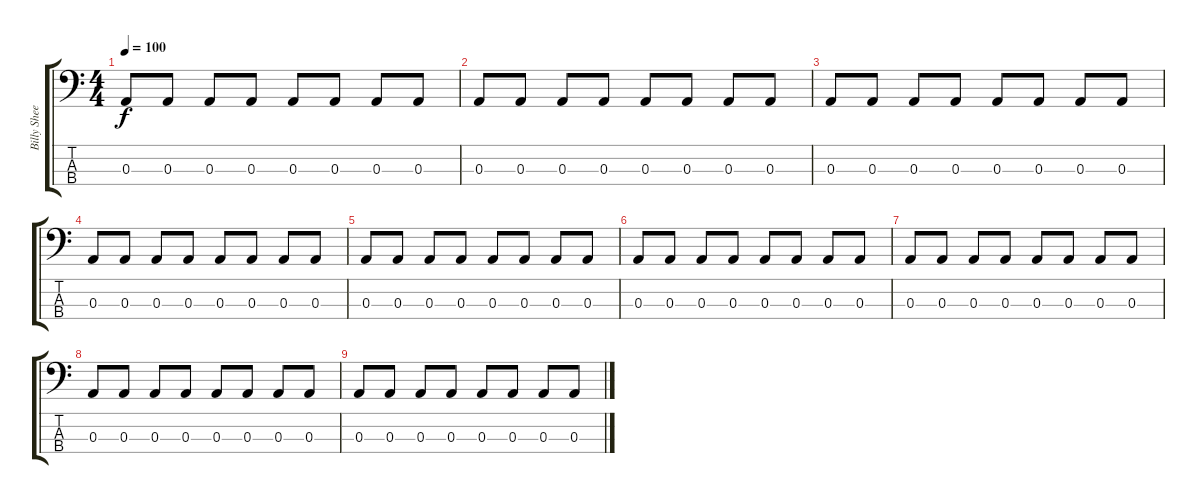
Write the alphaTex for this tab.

\track ("Billy Sheehan" "Billy Shee") {instrument electricbassfinger}
\staff {score tabs}
\tuning (G2 D2 A1 E1) {hide}
\ts (4 4)
\tempo 100
\clef f4
\ks c
0.3.8{dy f} 0.3.8 0.3.8 0.3.8 0.3.8 0.3.8 0.3.8 0.3.8 |
0.3.8 0.3.8 0.3.8 0.3.8 0.3.8 0.3.8 0.3.8 0.3.8 |
0.3.8 0.3.8 0.3.8 0.3.8 0.3.8 0.3.8 0.3.8 0.3.8 |
0.3.8 0.3.8 0.3.8 0.3.8 0.3.8 0.3.8 0.3.8 0.3.8 |
0.3.8 0.3.8 0.3.8 0.3.8 0.3.8 0.3.8 0.3.8 0.3.8 |
0.3.8 0.3.8 0.3.8 0.3.8 0.3.8 0.3.8 0.3.8 0.3.8 |
0.3.8 0.3.8 0.3.8 0.3.8 0.3.8 0.3.8 0.3.8 0.3.8 |
0.3.8 0.3.8 0.3.8 0.3.8 0.3.8 0.3.8 0.3.8 0.3.8 |
0.3.8 0.3.8 0.3.8 0.3.8 0.3.8 0.3.8 0.3.8 0.3.8
